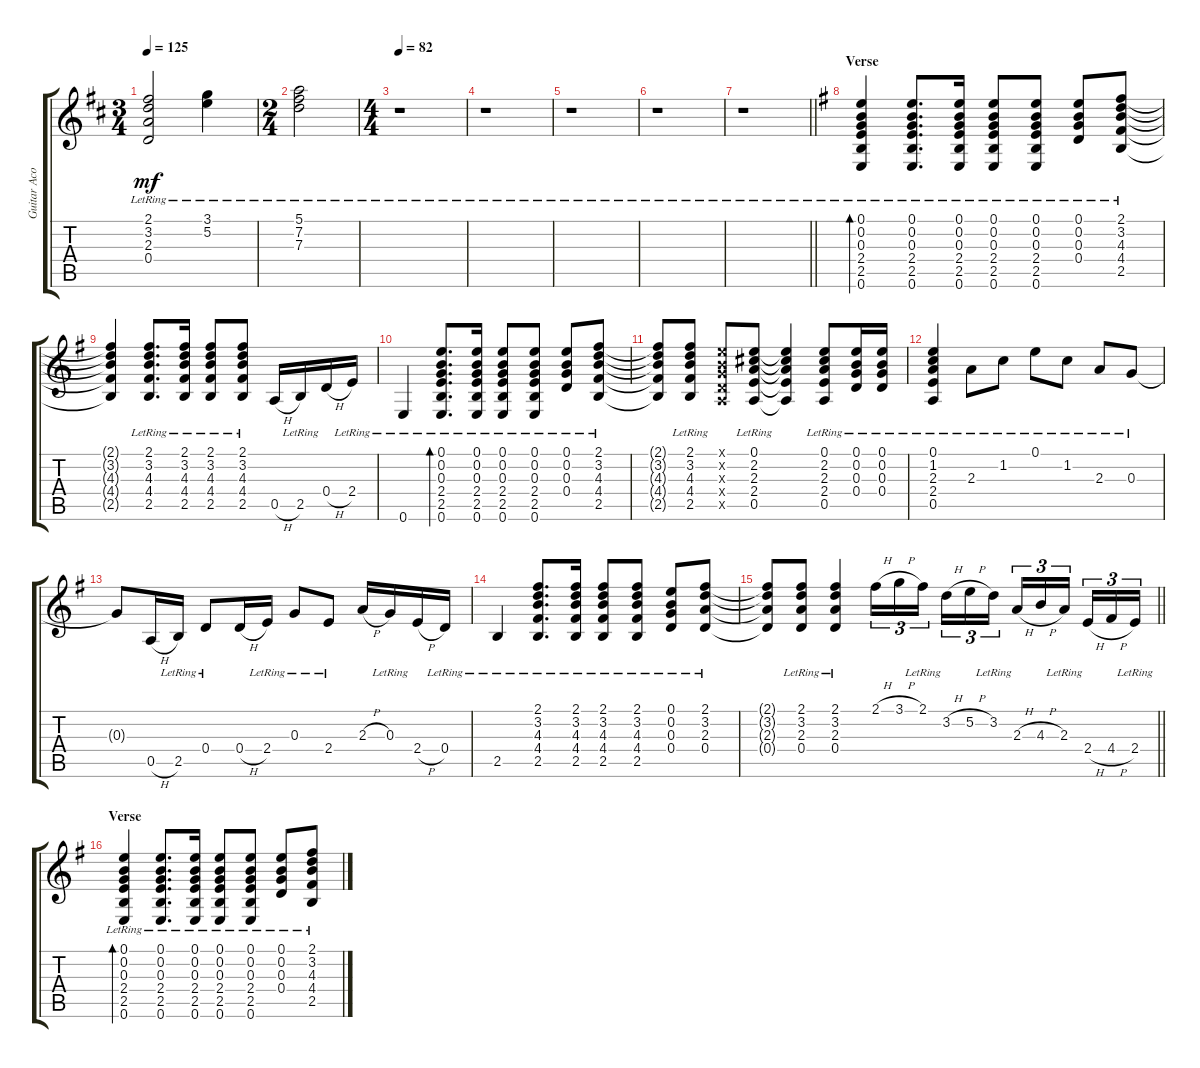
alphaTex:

\track ("Guitar Acoustic 1" "Guitar Aco") {instrument acousticguitarsteel}
\staff {score tabs}
\tuning (E4 B3 G3 D3 A2 E2) {hide}
\ts (3 4)
\tempo 125
\clef g2
\ks d
(2.1{lr} 3.2{lr} 2.3{lr} 0.4{lr}).2{dy mf} (3.1{lr} 5.2{lr}).4 |
\ts (2 4)
(5.1{lr} 7.2{lr} 7.3{lr}).2 |
\ts (4 4)
\tempo 82
r.1 |
r.1 |
r.1 |
r.1 |
\barLineRight lightlight
r.1 |
\section ("" "Verse")
\ks eminor
(0.1{lr} 0.2{lr} 0.3{lr} 2.4{lr} 2.5{lr} 0.6{lr}).4{bd 60} (0.1{lr} 0.2{lr} 0.3{lr} 2.4{lr} 2.5{lr} 0.6{lr}).8{d} (0.1{lr} 0.2{lr} 0.3{lr} 2.4{lr} 2.5{lr} 0.6{lr}).16 (0.1{lr} 0.2{lr} 0.3{lr} 2.4{lr} 2.5{lr} 0.6{lr}).8 (0.1{lr} 0.2{lr} 0.3{lr} 2.4{lr} 2.5{lr} 0.6{lr}).8 (0.1{lr} 0.2{lr} 0.3{lr} 0.4{lr}).8 (2.1{lr} 3.2{lr} 4.3{lr} 4.4{lr} 2.5{lr}).8 |
(2.1{t} 3.2{t} 4.3{t} 4.4{t} 2.5{t}).4 (2.1{lr} 3.2{lr} 4.3{lr} 4.4{lr} 2.5{lr}).8{d} (2.1{lr} 3.2{lr} 4.3{lr} 4.4{lr} 2.5{lr}).16 (2.1{lr} 3.2{lr} 4.3{lr} 4.4{lr} 2.5{lr}).8 (2.1{lr} 3.2{lr} 4.3{lr} 4.4{lr} 2.5{lr}).8 0.5{h}.16 2.5{lr}.16 0.4{h}.16 2.4{lr}.16 |
0.6{lr}.4 (0.1{lr} 0.2{lr} 0.3{lr} 2.4{lr} 2.5{lr} 0.6{lr}).8{d bd 60} (0.1{lr} 0.2{lr} 0.3{lr} 2.4{lr} 2.5{lr} 0.6{lr}).16 (0.1{lr} 0.2{lr} 0.3{lr} 2.4{lr} 2.5{lr} 0.6{lr}).8 (0.1{lr} 0.2{lr} 0.3{lr} 2.4{lr} 2.5{lr} 0.6{lr}).8 (0.1{lr} 0.2{lr} 0.3{lr} 0.4{lr}).8 (2.1{lr} 3.2{lr} 4.3{lr} 4.4{lr} 2.5{lr}).8 |
(2.1{t} 3.2{t} 4.3{t} 4.4{t} 2.5{t}).8 (2.1{lr} 3.2{lr} 4.3{lr} 4.4{lr} 2.5{lr}).8 (0.1{x} 0.2{x} 0.3{x} 0.4{x} 0.5{x}).8 (0.1{lr} 2.2{lr} 2.3{lr} 2.4{lr} 0.5{lr}).8 (0.1{t} 2.2{t} 2.3{t} 2.4{t} 0.5{t}).4 (0.1{lr} 2.2{lr} 2.3{lr} 2.4{lr} 0.5{lr}).8 (0.1{lr} 0.2{lr} 0.3{lr} 0.4{lr}).16 (0.1{lr} 0.2{lr} 0.3{lr} 0.4{lr}).16 |
(0.1{lr} 1.2{lr} 2.3{lr} 2.4{lr} 0.5{lr}).4 2.3{lr}.8 1.2{lr}.8 0.1{lr}.8 1.2{lr}.8 2.3{lr}.8 0.3{lr}.8 |
0.3{t}.8 0.5{h}.16 2.5{lr}.16 0.4{lr}.8 0.4{h}.16 2.4{lr}.16 0.3{lr}.8 2.4{lr}.8 2.3{h}.16 0.3{lr}.16 2.4{h}.16 0.4{lr}.16 |
2.5{lr}.4 (2.1{lr} 3.2{lr} 4.3{lr} 4.4{lr} 2.5{lr}).8{d} (2.1{lr} 3.2{lr} 4.3{lr} 4.4{lr} 2.5{lr}).16 (2.1{lr} 3.2{lr} 4.3{lr} 4.4{lr} 2.5{lr}).8 (2.1{lr} 3.2{lr} 4.3{lr} 4.4{lr} 2.5{lr}).8 (0.1{lr} 0.2{lr} 0.3{lr} 0.4{lr}).8 (2.1{lr} 3.2{lr} 2.3{lr} 0.4{lr}).8 |
\barLineRight lightlight
(2.1{t} 3.2{t} 2.3{t} 0.4{t}).8 (2.1{lr} 3.2{lr} 2.3{lr} 0.4{lr}).8 (2.1{lr} 3.2{lr} 2.3{lr} 0.4{lr}).4 2.1{h}.16{tu (3 2)} 3.1{h}.16{tu (3 2)} 2.1{lr}.16{tu (3 2) beam splitsecondary} 3.2{h}.16{tu (3 2)} 5.2{h}.16{tu (3 2)} 3.2{lr}.16{tu (3 2)} 2.3{h}.16{tu (3 2)} 4.3{h}.16{tu (3 2)} 2.3{lr}.16{tu (3 2) beam splitsecondary} 2.4{h}.16{tu (3 2)} 4.4{h}.16{tu (3 2)} 2.4{lr}.16{tu (3 2)} |
\section ("" "Verse")
(0.1{lr} 0.2{lr} 0.3{lr} 2.4{lr} 2.5{lr} 0.6{lr}).4{bd 60} (0.1{lr} 0.2{lr} 0.3{lr} 2.4{lr} 2.5{lr} 0.6{lr}).8{d} (0.1{lr} 0.2{lr} 0.3{lr} 2.4{lr} 2.5{lr} 0.6{lr}).16 (0.1{lr} 0.2{lr} 0.3{lr} 2.4{lr} 2.5{lr} 0.6{lr}).8 (0.1{lr} 0.2{lr} 0.3{lr} 2.4{lr} 2.5{lr} 0.6{lr}).8 (0.1{lr} 0.2{lr} 0.3{lr} 0.4{lr}).8 (2.1{lr} 3.2{lr} 4.3{lr} 4.4{lr} 2.5{lr}).8
